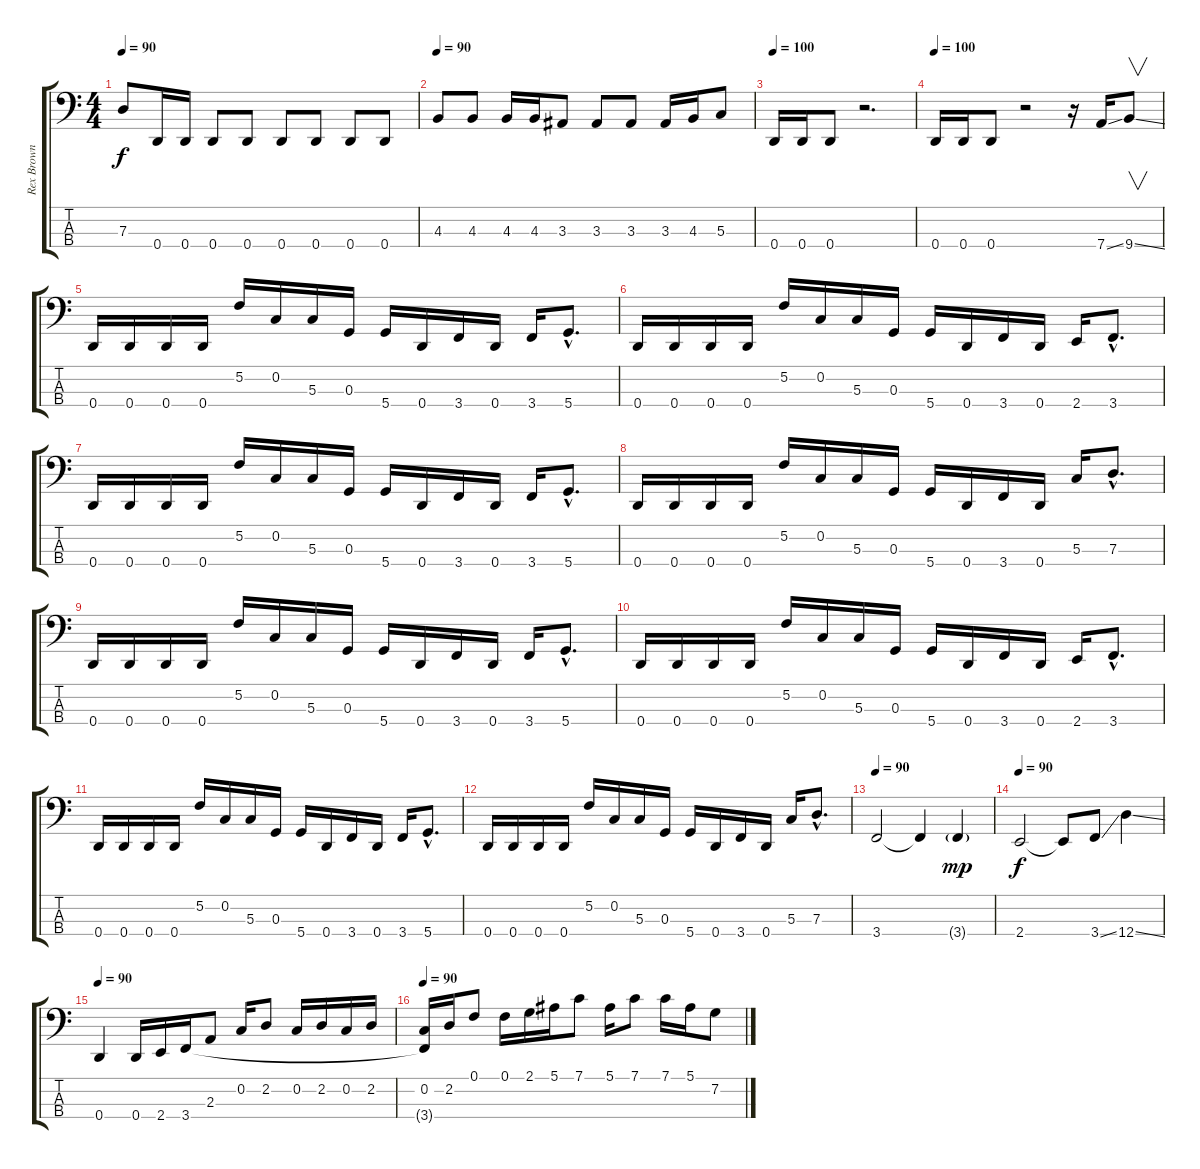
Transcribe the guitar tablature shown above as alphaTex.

\track ("Rex Brown" "Rex Brown") {instrument electricbassfinger}
\staff {score tabs}
\tuning (F2 C2 G1 D1) {hide}
\ts (4 4)
\tempo 90
\clef f4
\ks c
7.3.8{dy f} 0.4.16 0.4.16 0.4.8 0.4.8 0.4.8 0.4.8 0.4.8 0.4.8 |
\tempo 90
4.3.8 4.3.8 4.3.16 4.3.16 3.3.8 3.3.8 3.3.8 3.3.16 4.3.16 5.3.8 |
\tempo 100
0.4.16 0.4.16 0.4.8 r.2{d} |
\tempo 100
0.4.16 0.4.16 0.4.8 r.2 r.16 7.4{ss}.16 9.4{ss}.8{v} |
0.4.16 0.4.16 0.4.16 0.4.16 5.2.16 0.2.16 5.3.16 0.3.16 5.4.16 0.4.16 3.4.16 0.4.16 3.4.16 5.4{hac}.8{d} |
0.4.16 0.4.16 0.4.16 0.4.16 5.2.16 0.2.16 5.3.16 0.3.16 5.4.16 0.4.16 3.4.16 0.4.16 2.4.16 3.4{hac}.8{d} |
0.4.16 0.4.16 0.4.16 0.4.16 5.2.16 0.2.16 5.3.16 0.3.16 5.4.16 0.4.16 3.4.16 0.4.16 3.4.16 5.4{hac}.8{d} |
0.4.16 0.4.16 0.4.16 0.4.16 5.2.16 0.2.16 5.3.16 0.3.16 5.4.16 0.4.16 3.4.16 0.4.16 5.3.16 7.3{hac}.8{d} |
0.4.16 0.4.16 0.4.16 0.4.16 5.2.16 0.2.16 5.3.16 0.3.16 5.4.16 0.4.16 3.4.16 0.4.16 3.4.16 5.4{hac}.8{d} |
0.4.16 0.4.16 0.4.16 0.4.16 5.2.16 0.2.16 5.3.16 0.3.16 5.4.16 0.4.16 3.4.16 0.4.16 2.4.16 3.4{hac}.8{d} |
0.4.16 0.4.16 0.4.16 0.4.16 5.2.16 0.2.16 5.3.16 0.3.16 5.4.16 0.4.16 3.4.16 0.4.16 3.4.16 5.4{hac}.8{d} |
0.4.16 0.4.16 0.4.16 0.4.16 5.2.16 0.2.16 5.3.16 0.3.16 5.4.16 0.4.16 3.4.16 0.4.16 5.3.16 7.3{hac}.8{d} |
\tempo 90
3.4.2 3.4{t}.4 3.4{g}.4{dy mp} |
\tempo 90
2.4.2{dy f} 2.4{t}.8 3.4{ss}.8 12.4{ss}.4 |
\tempo 90
0.4.4 0.4.16 2.4.16 3.4.16 2.3.8 0.2.16 2.2.8 0.2.16 2.2.16 0.2.16 2.2.16 |
\tempo 90
(0.2 3.4{t}).16 2.2.16 0.1.8 0.1.16 2.1.16 5.1.16 7.1.8 5.1.16 7.1.8 7.1.16 5.1.16 7.2.8
